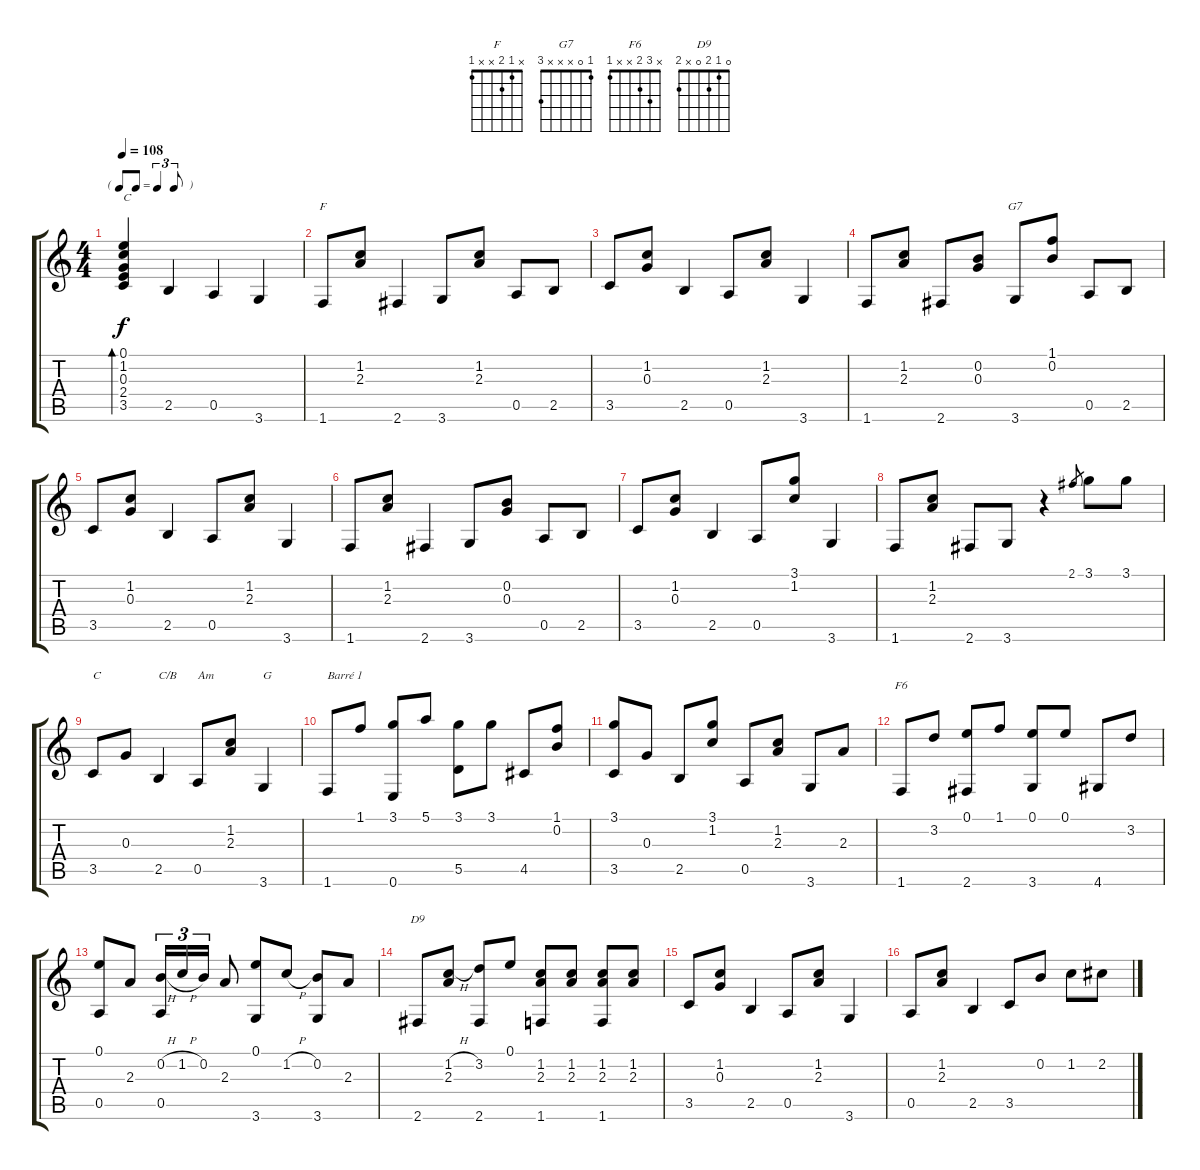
\track "" {instrument acousticguitarnylon}
\staff {score tabs}
\tuning (E4 B3 G3 D3 A2 E2) {hide}
\chord ("F" x 1 2 x x 1)
\chord ("G7" 1 0 x x x 3)
\chord ("F6" x 3 2 x x 1)
\chord ("D9" 0 1 2 0 x 2)
\ts (4 4)
\tf triplet8th
\tempo 108
\clef g2
\ks c
(0.1 1.2 0.3 2.4 3.5).4{bd 120 txt "C" dy f instrument acousticguitarnylon} 2.5.4 0.5.4 3.6.4 |
1.6.8{ch "F"} (1.2 2.3).8 2.6.4 3.6.8 (1.2 2.3).8 0.5.8 2.5.8 |
3.5.8 (1.2 0.3).8 2.5.4 0.5.8 (1.2 2.3).8 3.6.4 |
1.6.8 (1.2 2.3).8 2.6.8 (0.2 0.3).8 3.6.8{ch "G7"} (1.1 0.2).8 0.5.8 2.5.8 |
3.5.8 (1.2 0.3).8 2.5.4 0.5.8 (1.2 2.3).8 3.6.4 |
1.6.8 (1.2 2.3).8 2.6.4 3.6.8 (0.2 0.3).8 0.5.8 2.5.8 |
3.5.8 (1.2 0.3).8 2.5.4 0.5.8 (3.1 1.2).8 3.6.4 |
1.6.8 (1.2 2.3).8 2.6.8 3.6.8 r.4 2.1.8{gr} 3.1.8 3.1.8 |
3.5.8{txt "C"} 0.3.8 2.5.4{txt "C/B"} 0.5.8{txt "Am"} (1.2 2.3).8 3.6.4{txt "G"} |
1.6.8{txt "Barré 1"} 1.1.8 (3.1 0.6).8 5.1.8 (3.1 5.5).8 3.1.8 4.5.8 (1.1 0.2).8 |
(3.1 3.5).8 0.3.8 2.5.8 (3.1 1.2).8 0.5.8 (1.2 2.3).8 3.6.8 2.3.8 |
1.6.8{ch "F6"} 3.2.8 (0.1 2.6).8 1.1.8 (0.1 3.6).8 0.1.8 4.6.8 3.2.8 |
(0.1 0.5).8 2.3.8 (0.2{h} 0.5).16{tu (3 2)} 1.2{h}.16{tu (3 2)} 0.2.16{tu (3 2)} 2.3.8 (0.1 3.6).8 1.2{h}.8 (0.2 3.6).8 2.3.8 |
2.6.8{ch "D9"} (1.2{h} 2.3).8 (3.2 2.6).8 0.1.8 (1.2 2.3 1.6).8 (1.2 2.3).8 (1.2 2.3 1.6).8 (1.2 2.3).8 |
3.5.8 (1.2 0.3).8 2.5.4 0.5.8 (1.2 2.3).8 3.6.4 |
0.5.8 (1.2 2.3).8 2.5.4 3.5.8 0.2.8 1.2.8 2.2.8
